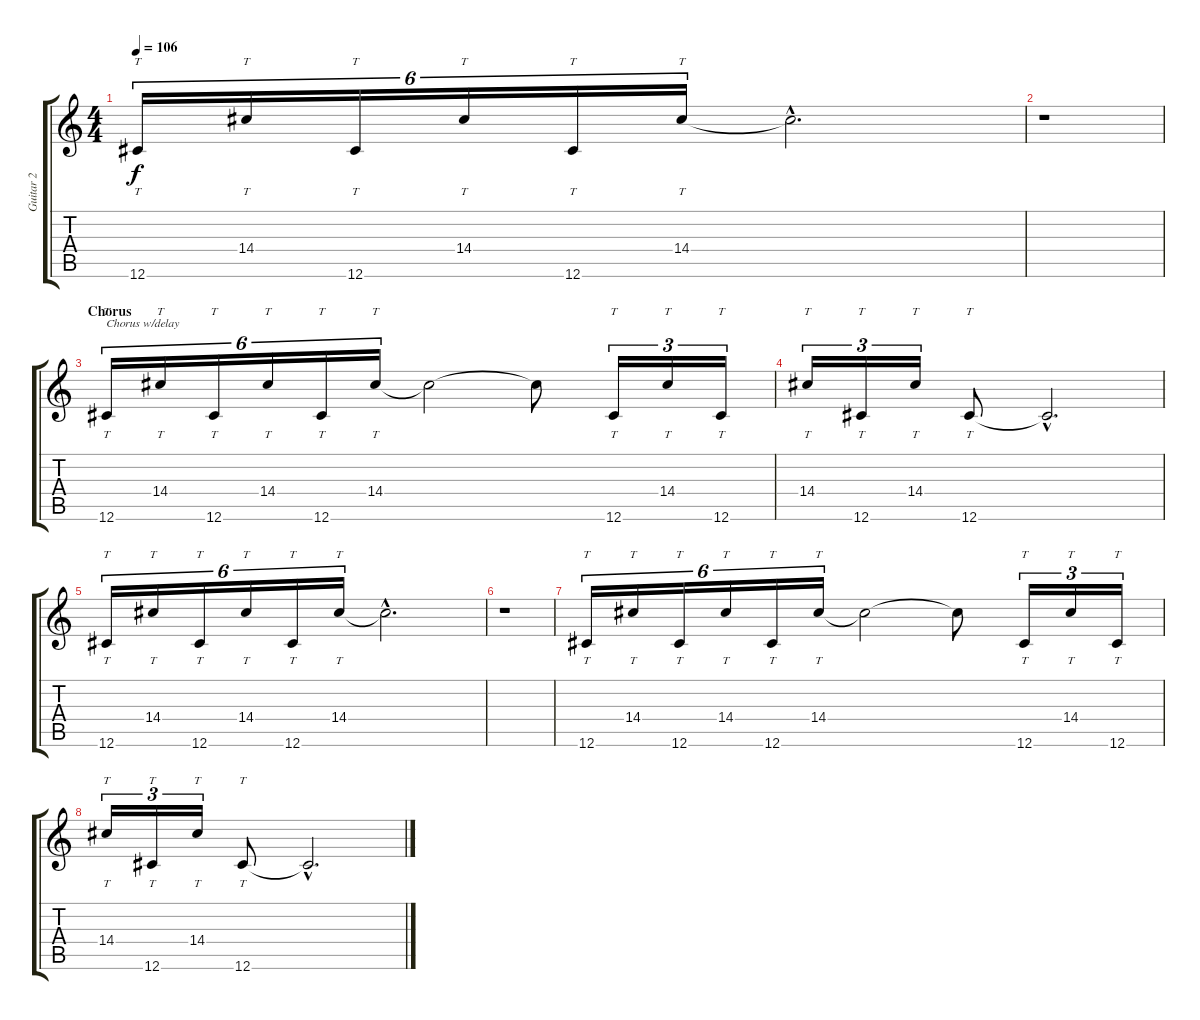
\track ("Guitar 2" "Guitar 2") {instrument electricguitarjazz}
\staff {score tabs}
\tuning (Db4 Ab3 E3 B2 Gb2 Db2) {hide}
\ts (4 4)
\tempo 106
\clef g2
\ks c
12.6.16{tt tu (6 4) dy f} 14.4.16{tt tu (6 4)} 12.6.16{tt tu (6 4)} 14.4.16{tt tu (6 4)} 12.6.16{tt tu (6 4)} 14.4.16{tt tu (6 4)} 14.4{hac t}.2{d} |
r.1 |
\section ("" "Chorus")
12.6.16{tt tu (6 4) txt "Chorus w/delay"} 14.4.16{tt tu (6 4)} 12.6.16{tt tu (6 4)} 14.4.16{tt tu (6 4)} 12.6.16{tt tu (6 4)} 14.4.16{tt tu (6 4)} 14.4{t}.2 14.4{t}.8 12.6.16{tt tu (3 2)} 14.4.16{tt tu (3 2)} 12.6.16{tt tu (3 2)} |
14.4.16{tt tu (3 2)} 12.6.16{tt tu (3 2)} 14.4.16{tt tu (3 2)} 12.6.8{tt} 12.6{hac t}.2{d} |
12.6.16{tt tu (6 4)} 14.4.16{tt tu (6 4)} 12.6.16{tt tu (6 4)} 14.4.16{tt tu (6 4)} 12.6.16{tt tu (6 4)} 14.4.16{tt tu (6 4)} 14.4{hac t}.2{d} |
r.1 |
12.6.16{tt tu (6 4)} 14.4.16{tt tu (6 4)} 12.6.16{tt tu (6 4)} 14.4.16{tt tu (6 4)} 12.6.16{tt tu (6 4)} 14.4.16{tt tu (6 4)} 14.4{t}.2 14.4{t}.8 12.6.16{tt tu (3 2)} 14.4.16{tt tu (3 2)} 12.6.16{tt tu (3 2)} |
14.4.16{tt tu (3 2)} 12.6.16{tt tu (3 2)} 14.4.16{tt tu (3 2)} 12.6.8{tt} 12.6{hac t}.2{d}
